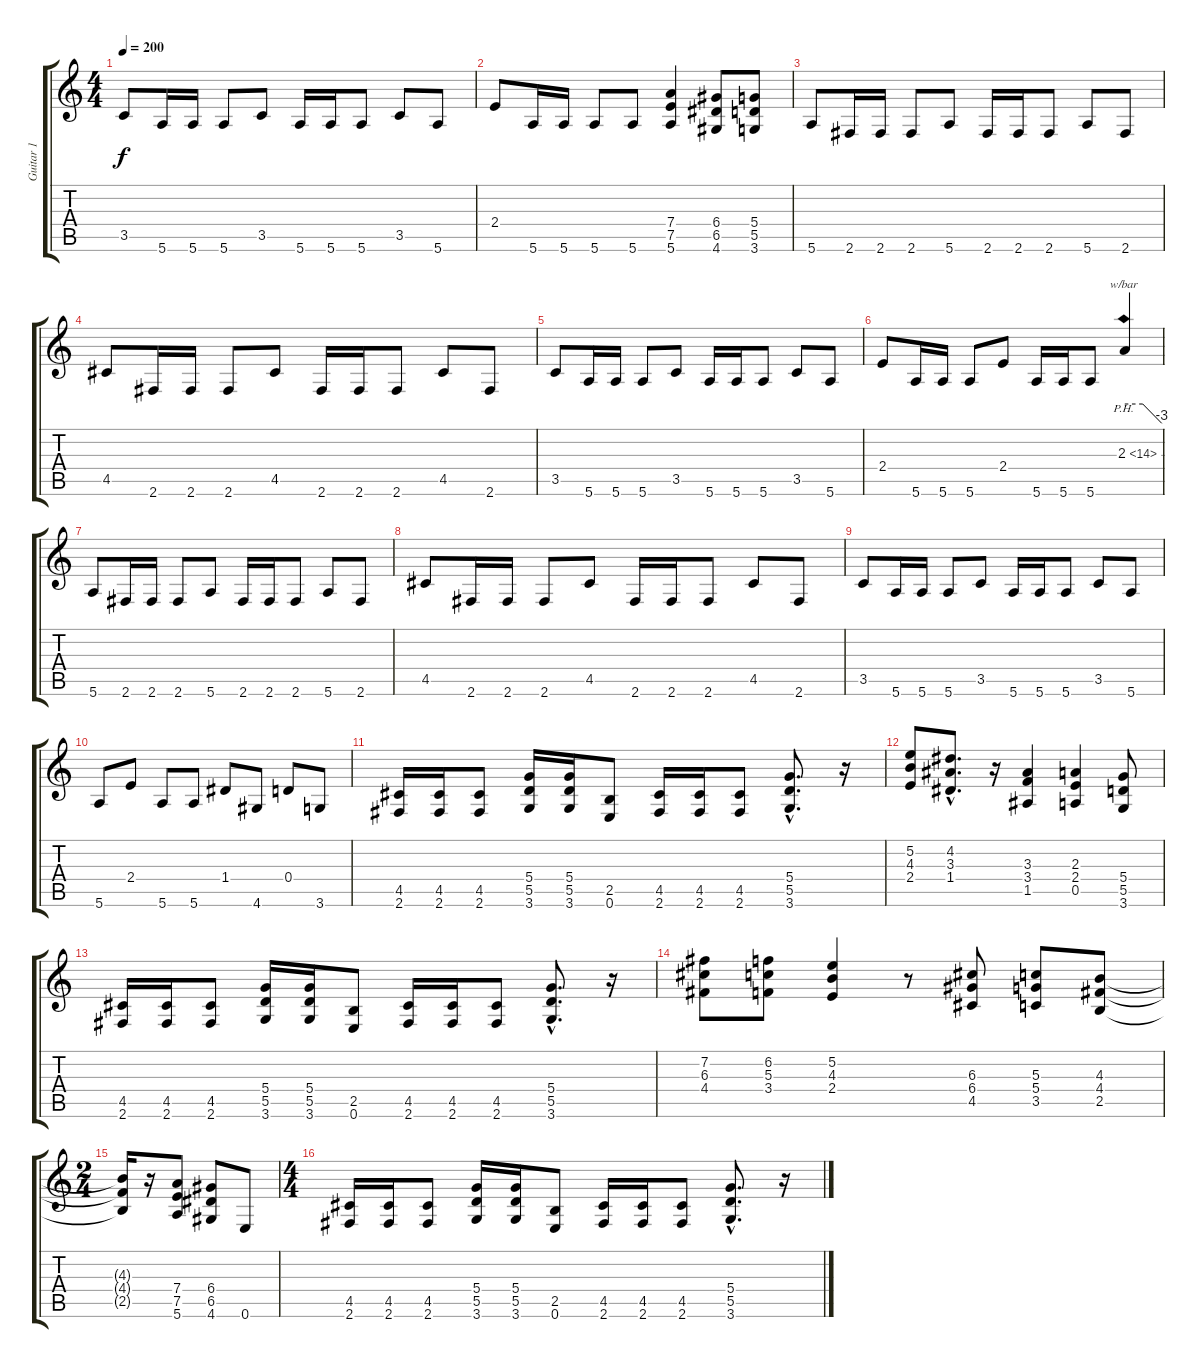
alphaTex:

\track ("Guitar 1" "Guitar 1") {instrument overdrivenguitar}
\staff {score tabs}
\tuning (E4 B3 G3 D3 A2 E2) {hide}
\ts (4 4)
\tempo 200
\clef g2
\ks c
3.5.8{dy f} 5.6.16 5.6.16 5.6.8 3.5.8 5.6.16 5.6.16 5.6.8 3.5.8 5.6.8 |
2.4.8 5.6.16 5.6.16 5.6.8 5.6.8 (7.4 7.5 5.6).4 (6.4 6.5 4.6).8 (5.4 5.5 3.6).8 |
5.6.8 2.6.16 2.6.16 2.6.8 5.6.8 2.6.16 2.6.16 2.6.8 5.6.8 2.6.8 |
4.5.8 2.6.16 2.6.16 2.6.8 4.5.8 2.6.16 2.6.16 2.6.8 4.5.8 2.6.8 |
3.5.8 5.6.16 5.6.16 5.6.8 3.5.8 5.6.16 5.6.16 5.6.8 3.5.8 5.6.8 |
2.4.8 5.6.16 5.6.16 5.6.8 2.4.8 5.6.16 5.6.16 5.6.8 2.3{ph 12}.4{tbe (custom default 0 0 30 0 60 -12)} |
5.6.8 2.6.16 2.6.16 2.6.8 5.6.8 2.6.16 2.6.16 2.6.8 5.6.8 2.6.8 |
4.5.8 2.6.16 2.6.16 2.6.8 4.5.8 2.6.16 2.6.16 2.6.8 4.5.8 2.6.8 |
3.5.8 5.6.16 5.6.16 5.6.8 3.5.8 5.6.16 5.6.16 5.6.8 3.5.8 5.6.8 |
5.6.8 2.4.8 5.6.8 5.6.8 1.4.8 4.6.8 0.4.8 3.6.8 |
(4.5 2.6).16 (4.5 2.6).16 (4.5 2.6).8 (5.4 5.5 3.6).16 (5.4 5.5 3.6).16 (2.5 0.6).8 (4.5 2.6).16 (4.5 2.6).16 (4.5 2.6).8 (5.4{hac} 5.5{hac} 3.6{hac}).8{d} r.16 |
(5.2 4.3 2.4).8 (4.2{hac} 3.3{hac} 1.4{hac}).8{d} r.16 (3.3 3.4 1.5).4 (2.3 2.4 0.5).4 (5.4 5.5 3.6).8 |
(4.5 2.6).16 (4.5 2.6).16 (4.5 2.6).8 (5.4 5.5 3.6).16 (5.4 5.5 3.6).16 (2.5 0.6).8 (4.5 2.6).16 (4.5 2.6).16 (4.5 2.6).8 (5.4{hac} 5.5{hac} 3.6{hac}).8{d} r.16 |
(7.2 6.3 4.4).8 (6.2 5.3 3.4).8 (5.2 4.3 2.4).4 r.8 (6.3 6.4 4.5).8 (5.3 5.4 3.5).8 (4.3 4.4 2.5).8 |
\ts (2 4)
(4.3{t} 4.4{t} 2.5{t}).16 r.16 (7.4 7.5 5.6).8 (6.4 6.5 4.6).8 0.6.8 |
\ts (4 4)
(4.5 2.6).16 (4.5 2.6).16 (4.5 2.6).8 (5.4 5.5 3.6).16 (5.4 5.5 3.6).16 (2.5 0.6).8 (4.5 2.6).16 (4.5 2.6).16 (4.5 2.6).8 (5.4{hac} 5.5{hac} 3.6{hac}).8{d} r.16
